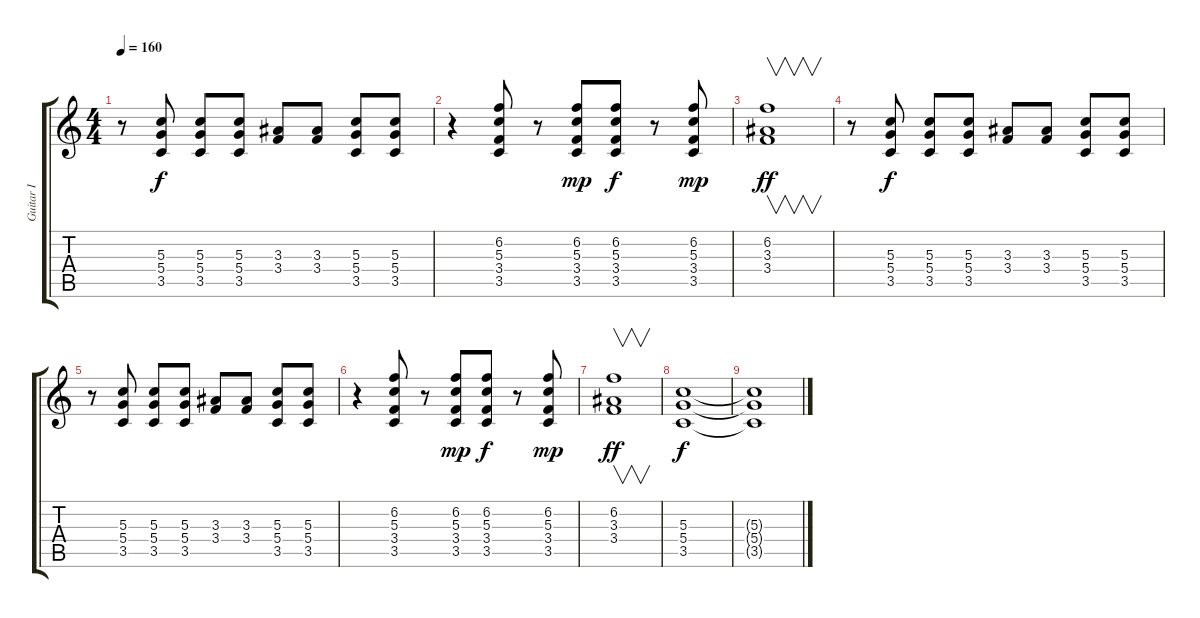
\track ("Guitar I" "Guitar I") {instrument overdrivenguitar}
\staff {score tabs}
\tuning (E4 B3 G3 D3 A2 E2) {hide}
\ts (4 4)
\tempo 160
\clef g2
\ks c
r.8{dy f} (5.3 5.4 3.5).8 (5.3 5.4 3.5).8 (5.3 5.4 3.5).8 (3.3 3.4).8 (3.3 3.4).8 (5.3 5.4 3.5).8 (5.3 5.4 3.5).8 |
r.4 (6.2 5.3 3.4 3.5).8 r.8 (6.2 5.3 3.4 3.5).8{dy mp} (6.2 5.3 3.4 3.5).8{dy f} r.8 (6.2 5.3 3.4 3.5).8{dy mp} |
(6.2 3.3 3.4).1{v dy ff} |
r.8 (5.3 5.4 3.5).8{dy f} (5.3 5.4 3.5).8 (5.3 5.4 3.5).8 (3.3 3.4).8 (3.3 3.4).8 (5.3 5.4 3.5).8 (5.3 5.4 3.5).8 |
r.8 (5.3 5.4 3.5).8 (5.3 5.4 3.5).8 (5.3 5.4 3.5).8 (3.3 3.4).8 (3.3 3.4).8 (5.3 5.4 3.5).8 (5.3 5.4 3.5).8 |
r.4 (6.2 5.3 3.4 3.5).8 r.8 (6.2 5.3 3.4 3.5).8{dy mp} (6.2 5.3 3.4 3.5).8{dy f} r.8 (6.2 5.3 3.4 3.5).8{dy mp} |
(6.2 3.3 3.4).1{v dy ff} |
(5.3 5.4 3.5).1{dy f} |
(5.3{t} 5.4{t} 3.5{t}).1
